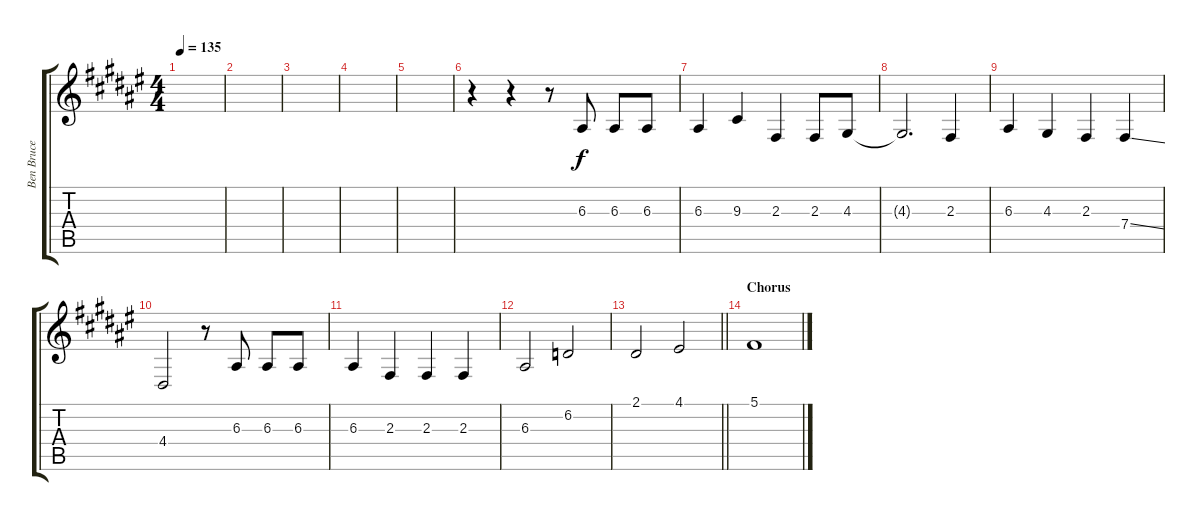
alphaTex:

\track ("Ben Bruce" "Ben Bruce") {instrument tenorsax}
\staff {score tabs}
\tuning (Db4 Ab3 E3 B2 Gb2 B1) {hide}
\ts (4 4)
\tempo 135
\clef g2
\ks d#minor
|
|
|
|
|
r.4 r.4 r.8 6.3.8 6.3.8 6.3.8 |
6.3.4 9.3.4 2.3.4 2.3.8 4.3.8 |
4.3{t}.2{d} 2.3.4 |
6.3.4 4.3.4 2.3.4 7.4{ss}.4 |
4.4.2 r.8 6.3.8 6.3.8 6.3.8 |
6.3.4 2.3.4 2.3.4 2.3.4 |
6.3.2 6.2.2 |
\barLineRight lightlight
2.1.2 4.1.2 |
\section ("" "Chorus")
5.1.1
